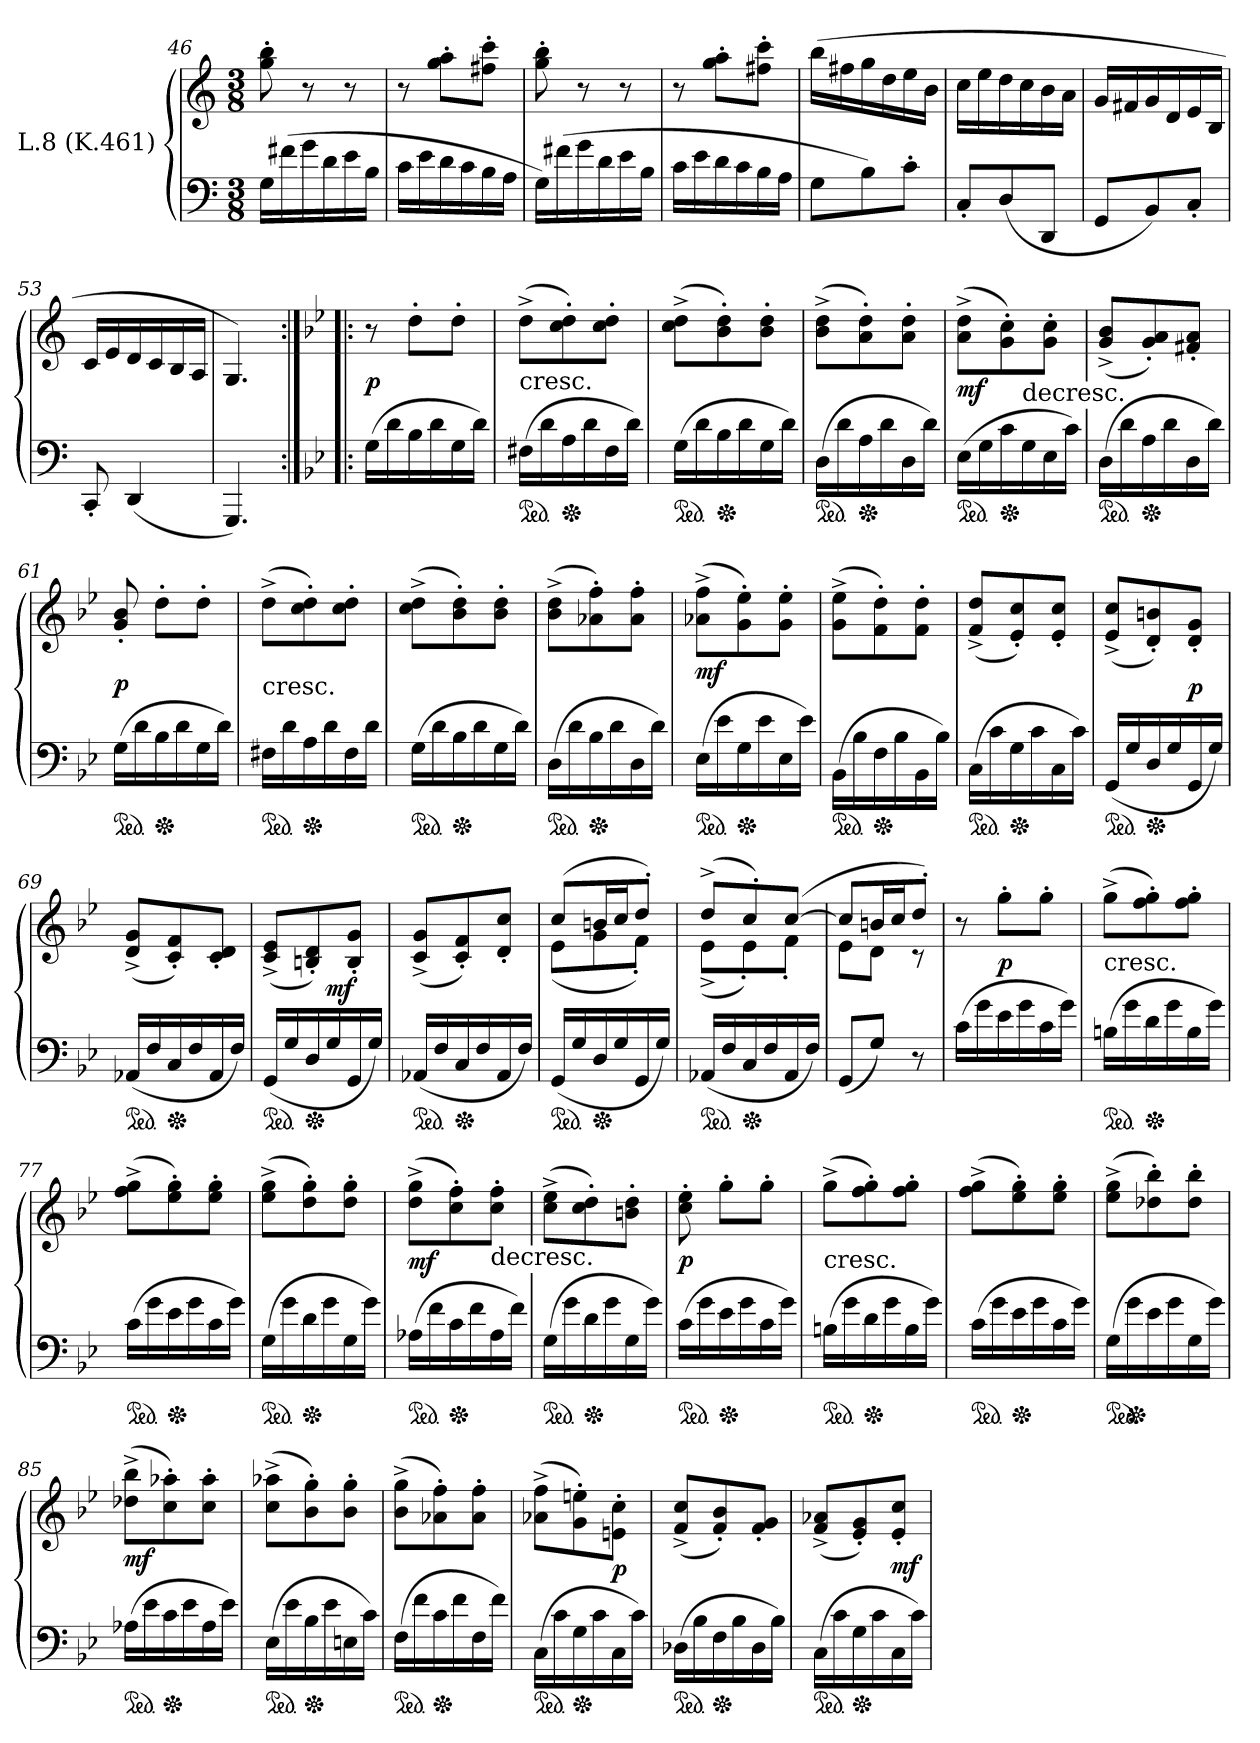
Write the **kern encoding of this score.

**kern	**kern	**dynam
*part1	*part1	*part1
*staff2	*staff1	*staff1/2
*I"L.8 (K.461)	*	*
*clefF4	*clefG2	*
*k[]	*k[]	*
*C:	*C:	*
*M3/8	*M3/8	*
=46	=46	=46
16GLL	8gg' 8bb'	.
(16f#X	.	.
16g	8r	.
16d	.	.
16e	8r	.
16BJJ	.	.
=47	=47	=47
16cLL	8r	.
16e	.	.
16d	8gg' 8aa'L	.
16c	.	.
16B	8ff#X' 8ccc'J	.
16AJJ	.	.
=48	=48	=48
16GLL)	8gg' 8bb'	.
(16f#X	.	.
16g	8r	.
16d	.	.
16e	8r	.
16BJJ	.	.
!!LO:LB:g=z
=49	=49	=49
16cLL	8r	.
16e	.	.
16d	8gg' 8aa'L	.
16c	.	.
16B	8ff#X' 8ccc'J	.
16AJJ	.	.
=50	=50	=50
8GL	(16bbLL	.
.	16ff#X	.
8B)	16gg	.
.	16dd	.
8c'J	16ee	.
.	16bJJ	.
=51	=51	=51
8C'L	16ccLL	.
.	16ee	.
(8D	16dd	.
.	16cc	.
8DDJ	16b	.
.	16aJJ	.
=52	=52	=52
8GGL	16gLL	.
.	16f#X	.
8BB)	16g	.
.	16d	.
8C'J	16e	.
.	16BJJ	.
=53	=53	=53
8CC'	16cLL	.
.	16e	.
(4DD	16d	.
.	16c	.
.	16B	.
.	16AJJ	.
=54	=54	=54
4.GGG)	4.G)	.
!!LO:LB:g=z
=55:|!|:	=55:|!|:	=55:|!|:
*k[b-e-]	*k[b-e-]	*
(16GLL	8r	p
16d	.	.
16B-	8dd'L	.
16d	.	.
16G	8dd'J	.
16dJJ)	.	.
=56	=56	=56
!	!LO:TX:c:t=cresc.	!
*ped	*	*
(16F#XLL	(<8dd^L	.
16d	.	.
*Xped	*	*
16A	8cc' 8dd')	.
16d	.	.
16F#	8cc' 8dd'J	.
16dJJ)	.	.
=57	=57	=57
*ped	*	*
(16GLL	(<8cc^ 8dd^L	.
16d	.	.
*Xped	*	*
16B-	8b-' 8dd')	.
16d	.	.
16G	8b-' 8dd'J	.
16dJJ)	.	.
=58	=58	=58
*ped	*	*
(16DLL	(<8b-^ 8dd^L	.
16d	.	.
*Xped	*	*
16A	8a' 8dd')	.
16d	.	.
16D	8a' 8dd'J	.
16dJJ)	.	.
=59	=59	=59
*	*^	*
*ped	*	*	*
(16E-LL	(8a^ 8dd^L	8.ryy	mf
16G	.	.	.
*Xped	*	*	*
16c	8g' 8cc')	.	.
!	!	!LO:TX:c:t=decresc.	!
16G	.	8.ryy	.
16E-	8g' 8cc'J	.	.
16cJJ)	.	.	.
*	*v	*v	*
!!LO:LB:g=z
=60	=60	=60
*ped	*	*
(16DLL	(>8g^ 8b-^L	.
16d	.	.
*Xped	*	*
16A	8g' 8a')	.
16d	.	.
16D	8f#X' 8a'J	.
16dJJ)	.	.
=61	=61	=61
*ped	*	*
(16GLL	8g' 8b-'	p
16d	.	.
*Xped	*	*
16B-	8dd'L	.
16d	.	.
16G	8dd'J	.
16dJJ)	.	.
=62	=62	=62
!	!LO:TX:c:t=cresc.	!
*ped	*	*
16F#XLL	(<8dd^L	.
16d	.	.
*Xped	*	*
16A	8cc' 8dd')	.
16d	.	.
16F#	8cc' 8dd'J	.
16dJJ	.	.
=63	=63	=63
*ped	*	*
(16GLL	(<8cc^ 8dd^L	.
16d	.	.
*Xped	*	*
16B-	8b-' 8dd')	.
16d	.	.
16G	8b-' 8dd'J	.
16dJJ)	.	.
=64	=64	=64
*ped	*	*
(16DLL	(<8b-^ 8dd^L	.
16d	.	.
*Xped	*	*
16B-	8a-X' 8ff')	.
16d	.	.
16D	8a-' 8ff'J	.
16dJJ)	.	.
!!LO:LB:g=z
=65	=65	=65
*ped	*	*
(16E-LL	(8a-X^ 8ff^L	mf
16e-	.	.
*Xped	*	*
16G	8g' 8ee-')	.
16e-	.	.
16E-	8g' 8ee-'J	.
16e-JJ)	.	.
=66	=66	=66
*ped	*	*
(16BB-LL	(8g^\ 8ee-^\L	.
16B-	.	.
*Xped	*	*
16F	8f'\ 8dd'\)	.
16B-	.	.
16BB-	8f'\ 8dd'\J	.
16B-JJ)	.	.
=67	=67	=67
*ped	*	*
(16CLL	(8f^ 8dd^L	.
16c	.	.
*Xped	*	*
16G	8e-' 8cc')	.
16c	.	.
16C	8e-' 8cc'J	.
16cJJ)	.	.
=68	=68	=68
*ped	*	*
(16GG/LL	(8e-^ 8cc^L	.
16G/	.	.
*Xped	*	*
16D/	8d' 8bn')	.
16G/	.	.
16GG/	8d' 8g'J	p
16G/JJ)	.	.
=69	=69	=69
*ped	*	*
(16AA-XLL	(8d^ 8g^L	.
16F	.	.
*Xped	*	*
16C	8c' 8f')	.
16F	.	.
16AA-	8c' 8d'J	.
16FJJ)	.	.
!!LO:LB:g=z
=70	=70	=70
*	*^	*
*ped	*	*	*
(16GG/LL	(8c^ 8e-^L	8.ryy	.
16G/	.	.	.
*Xped	*	*	*
16D/	8Bn' 8d')	.	.
16G/	.	8.ryy	mf
16GG/	8B' 8g'J	.	.
16G/JJ)	.	.	.
*	*v	*v	*
=71	=71	=71
*ped	*	*
(16AA-XLL	(>8c^ 8g^L	.
16F	.	.
*Xped	*	*
16C	8c' 8f')	.
16F	.	.
16AA-	8d' 8cc'J	.
16FJJ)	.	.
=72	=72	=72
*	*^	*
*ped	*	*	*
(16GG/LL	(8ccL	(8e-L	.
16G/	.	.	.
*Xped	*	*	*
16D/	16bnL	8g	.
16G/	16ccJ	.	.
16GG/	8dd'J)	8f'J)	.
16G/JJ)	.	.	.
=73	=73	=73	=73
*ped	*	*	*
(16AA-XLL	(8dd^L	(8e-^L	.
16F	.	.	.
*Xped	*	*	*
16C	8cc')	8e-')	.
16F	.	.	.
16AA-	([8ccJ	8f'J	.
16FJJ)	.	.	.
=74	=74	=74	=74
(8GGL	8ccL]	8e-L	.
8GJ)	16bnL	8dJ	.
.	16ccJ	.	.
8r	8dd'J)	8rc	.
*	*v	*v	*
!!LO:LB:g=z
=75	=75	=75
(16cLL	8r	.
16g	.	.
16e-	8gg'L	p
16g	.	.
16c	8gg'J	.
16gJJ)	.	.
=76	=76	=76
!	!LO:TX:c:t=cresc.	!
*ped	*	*
(16BnLL	(<8gg^L	.
16g	.	.
*Xped	*	*
16d	8ff' 8gg')	.
16g	.	.
16B	8ff' 8gg'J	.
16gJJ)	.	.
=77	=77	=77
*ped	*	*
(16cLL	(<8ff^ 8gg^L	.
16g	.	.
*Xped	*	*
16e-	8ee-' 8gg')	.
16g	.	.
16c	8ee-' 8gg'J	.
16gJJ)	.	.
=78	=78	=78
*ped	*	*
(16GLL	(<8ee-^ 8gg^L	.
16g	.	.
*Xped	*	*
16d	8dd' 8gg')	.
16g	.	.
16G	8dd' 8gg'J	.
16gJJ)	.	.
=79	=79	=79
*ped	*	*
(16A-XLL	(8dd^ 8gg^L	mf
16f	.	.
*Xped	*	*
16c	8cc' 8ff')	.
16f	.	.
!	!LO:TX:c:t=decresc.	!
16A-	8cc' 8ff'J	.
16fJJ)	.	.
!!LO:LB:g=z
=80	=80	=80
*ped	*	*
(16GLL	(8cc^ 8ee-^L	.
16g	.	.
*Xped	*	*
16d	8cc' 8dd')	.
16g	.	.
16G	8bn' 8dd'J	.
16gJJ)	.	.
=81	=81	=81
*ped	*	*
(16cLL	8cc' 8ee-'	p
16g	.	.
*Xped	*	*
16e-	8gg'L	.
16g	.	.
16c	8gg'J	.
16gJJ)	.	.
=82	=82	=82
!	!LO:TX:c:t=cresc.	!
*ped	*	*
(16BnLL	(<8gg^L	.
16g	.	.
*Xped	*	*
16d	8ff' 8gg')	.
16g	.	.
16B	8ff' 8gg'J	.
16gJJ)	.	.
=83	=83	=83
*ped	*	*
(16cLL	(<8ff^ 8gg^L	.
16g	.	.
*Xped	*	*
16e-	8ee-' 8gg')	.
16g	.	.
16c	8ee-' 8gg'J	.
16gJJ)	.	.
=84	=84	=84
*ped	*	*
(16GLL	(<8ee-^ 8gg^L	.
*Xped	*	*
16g	.	.
16e-	8dd-X' 8bb-')	.
16g	.	.
16G	8dd-' 8bb-'J	.
16gJJ)	.	.
!!LO:LB:g=z
=85	=85	=85
*ped	*	*
(16A-XLL	(8dd-X^ 8bb-^L	mf
16e-	.	.
*Xped	*	*
16c	8cc' 8aa-X')	.
16e-	.	.
16A-	8cc' 8aa-'J	.
16e-JJ)	.	.
=86	=86	=86
*ped	*	*
(16E-LL	(8cc^ 8aa-X^L	.
16e-	.	.
*Xped	*	*
16B-	8b-' 8gg')	.
16e-	.	.
16En	8b-' 8gg'J	.
16cJJ)	.	.
=87	=87	=87
*ped	*	*
(16FLL	(8b-^ 8gg^L	.
16f	.	.
*Xped	*	*
16c	8a-X' 8ff')	.
16f	.	.
16F	8a-' 8ff'J	.
16fJJ)	.	.
=88	=88	=88
*ped	*	*
(16CLL	(8a-X^ 8ff^L	.
16c	.	.
*Xped	*	*
16G	8g' 8een')	.
16c	.	.
16C	8en' 8cc'J	p
16cJJ)	.	.
=89	=89	=89
*ped	*	*
(16D-XLL	(>8f^ 8cc^L	.
16B-	.	.
*Xped	*	*
16F	8f' 8b-')	.
16B-	.	.
16D-	8f' 8g'J	.
16B-JJ)	.	.
!!LO:LB:g=z
=90	=90	=90
*ped	*	*
(16CLL	(8f^ 8a-X^L	.
16c	.	.
*Xped	*	*
16G	8e-' 8g')	.
16c	.	.
16C	8e-' 8cc'J	mf
16cJJ)	.	.
=	=	=
*-	*-	*-
